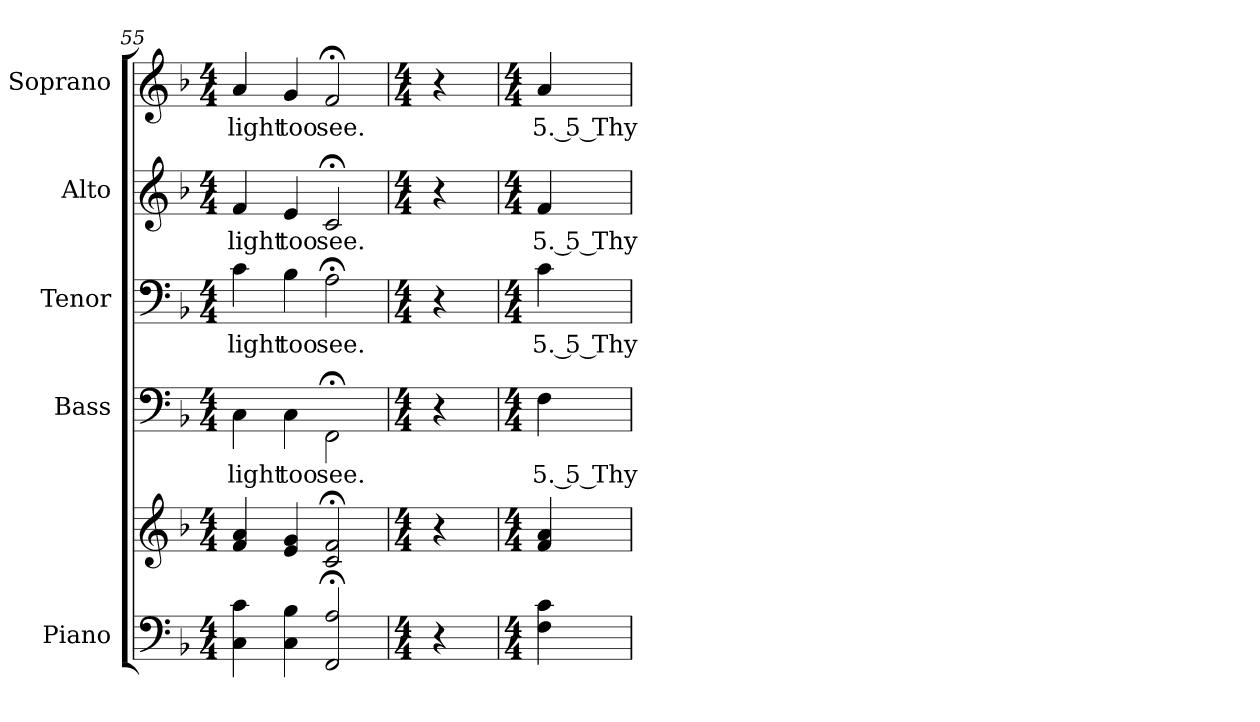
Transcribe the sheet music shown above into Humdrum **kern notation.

**kern	**kern	**kern	**text	**kern	**text	**kern	**text	**kern	**text
*part5	*part5	*part4	*part4	*part3	*part3	*part2	*part2	*part1	*part1
*staff6	*staff5	*staff4	*staff4	*staff3	*staff3	*staff2	*staff2	*staff1	*staff1
*I"Piano	*	*I"Bass	*	*I"Tenor	*	*I"Alto	*	*I"Soprano	*
*I'Pno.	*	*I'B.	*	*I'T.	*	*I'A.	*	*I'S.	*
*clefF4	*clefG2	*clefF4	*	*clefF4	*	*clefG2	*	*clefG2	*
*k[b-]	*k[b-]	*k[b-]	*	*k[b-]	*	*k[b-]	*	*k[b-]	*
*F:	*F:	*F:	*	*F:	*	*F:	*	*F:	*
*M4/4	*M4/4	*M4/4	*	*M4/4	*	*M4/4	*	*M4/4	*
=55	=55	=55	=55	=55	=55	=55	=55	=55	=55
!	!	!	!LO:LY:b:color=#000000	!	!	!	!	!	!
!	!	!	!	!	!LO:LY:b:color=#000000	!	!	!	!
!	!	!	!	!	!	!	!LO:LY:b:color=#000000	!	!
!	!	!	!	!	!	!	!	!	!LO:LY:b:color=#000000
4Ci\ 4ci	4fi/ 4ai	4Ci\	light	4ci\	light	4fi/	light	4ai/	light
!	!	!	!LO:LY:b:color=#000000	!	!	!	!	!	!
!	!	!	!	!	!LO:LY:b:color=#000000	!	!	!	!
!	!	!	!	!	!	!	!LO:LY:b:color=#000000	!	!
!	!	!	!	!	!	!	!	!	!LO:LY:b:color=#000000
4Ci\ 4B-i	4ei/ 4gi	4Ci\	too	4B-i\	too	4ei/	too	4gi/	too
!	!	!	!LO:LY:b:color=#000000	!	!	!	!	!	!
!	!	!	!	!	!LO:LY:b:color=#000000	!	!	!	!
!	!	!	!	!	!	!	!LO:LY:b:color=#000000	!	!
!	!	!	!	!	!	!	!	!	!LO:LY:b:color=#000000
2FFi/; 2Ai;	2ci/; 2fi;	2FF;i\	see.	2A;i\	see.	2c;i/	see.	2f;i/	see.
!!LO:PB:g=z
=56	=56	=56	=56	=56	=56	=56	=56	=56	=56
*M4/4	*M4/4	*M4/4	*	*M4/4	*	*M4/4	*	*M4/4	*
4r	4r	4r	.	4r	.	4r	.	4r	.
=57	=57	=57	=57	=57	=57	=57	=57	=57	=57
*M4/4	*M4/4	*M4/4	*	*M4/4	*	*M4/4	*	*M4/4	*
!	!	!	!LO:LY:b:color=#000000	!	!	!	!	!	!
!	!	!	!	!	!LO:LY:b:color=#000000	!	!	!	!
!	!	!	!	!	!	!	!LO:LY:b:color=#000000	!	!
!	!	!	!	!	!	!	!	!	!LO:LY:b:color=#000000
4Fi\ 4ci	4fi/ 4ai	4Fi\	5. 5 Thy	4ci\	5. 5 Thy	4fi/	5. 5 Thy	4ai/	5. 5 Thy
=	=	=	=	=	=	=	=	=	=
*-	*-	*-	*-	*-	*-	*-	*-	*-	*-
